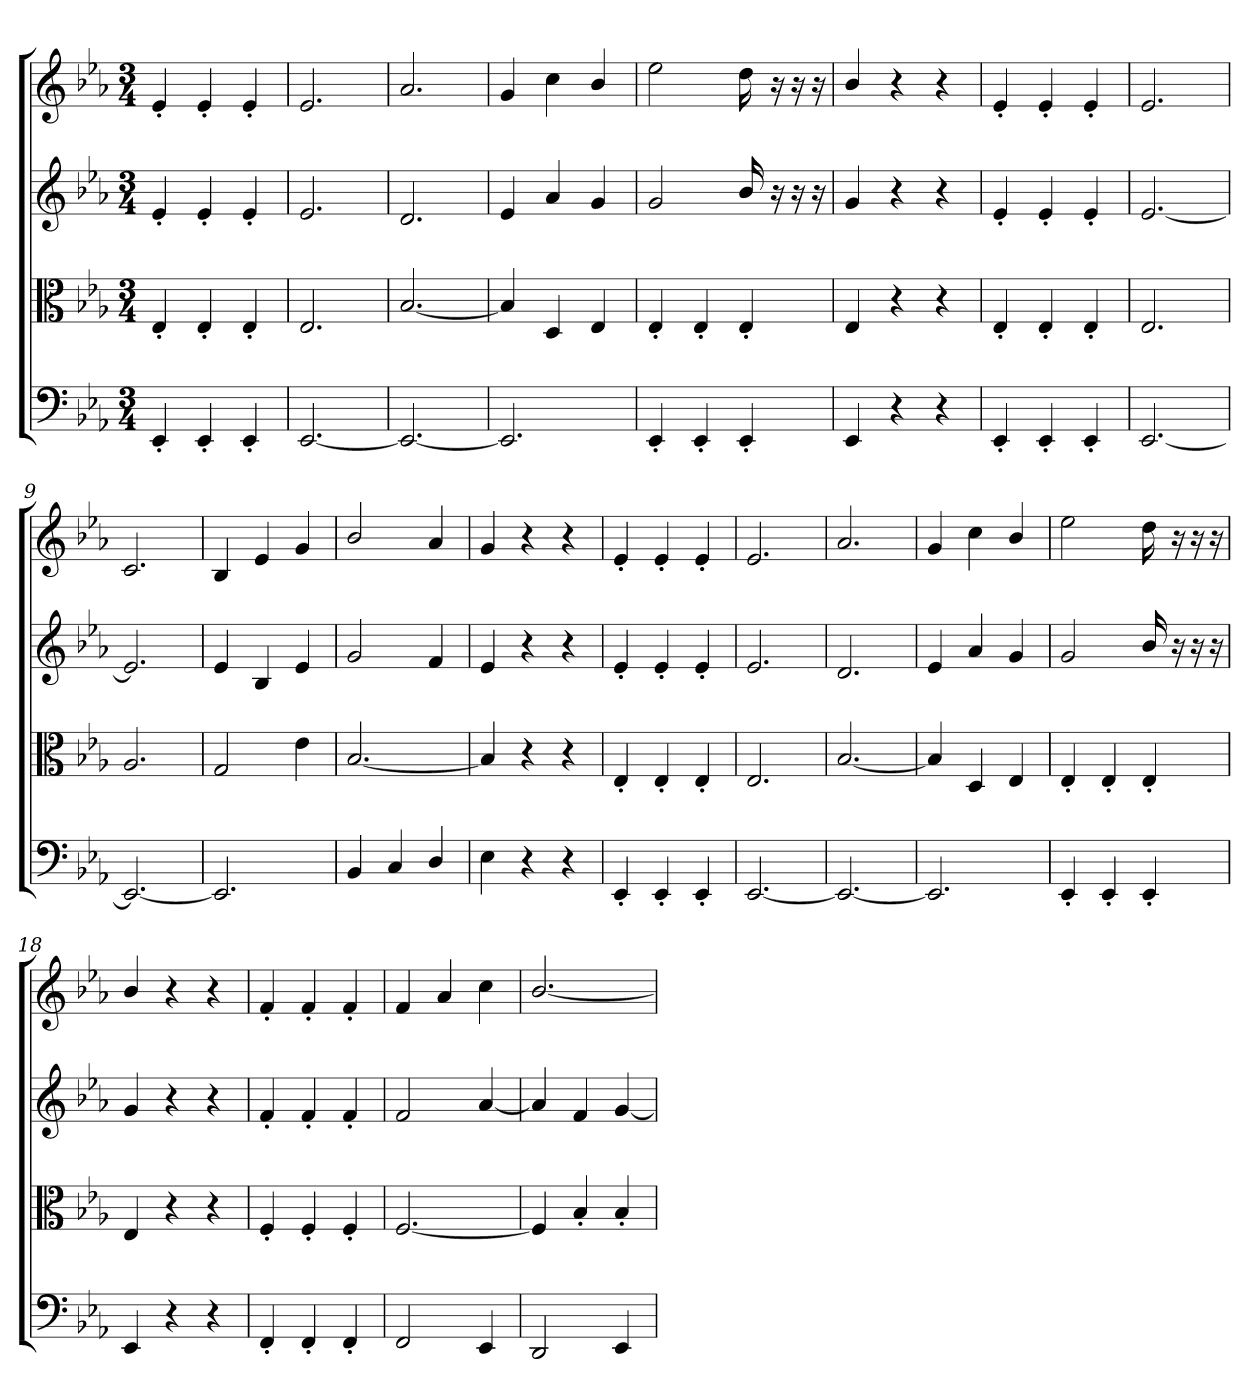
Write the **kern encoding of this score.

**kern	**kern	**kern	**kern
*part4	*part3	*part2	*part1
*staff4	*staff3	*staff2	*staff1
*clefF4	*clefC3	*clefG2	*clefG2
*k[b-e-a-]	*k[b-e-a-]	*k[b-e-a-]	*k[b-e-a-]
*E-:	*E-:	*E-:	*E-:
*M3/4	*M3/4	*M3/4	*M3/4
=	=	=	=
4EE-'/	4E-'/	4e-'/	4e-'/
4EE-'/	4E-'/	4e-'/	4e-'/
4EE-'/	4E-'/	4e-'/	4e-'/
=2	=2	=2	=2
[2.EE-/	2.E-/	2.e-/	2.e-/
=3	=3	=3	=3
2.EE-/_	[2.B-/	2.d/	2.a-/
=4	=4	=4	=4
2.EE-/]	4B-/]	4e-/	4g/
.	4D/	4a-/	4cc\
.	4E-/	4g/	4b-/
=5	=5	=5	=5
4EE-'/	4E-'/	2g/	2ee-\
4EE-'/	4E-'/	.	.
4EE-'/	4E-'/	16b-/	16dd\
.	.	16r	16r
.	.	16r	16r
.	.	16r	16r
=6	=6	=6	=6
4EE-/	4E-/	4g/	4b-/
4r	4r	4r	4r
4r	4r	4r	4r
=7	=7	=7	=7
4EE-'/	4E-'/	4e-'/	4e-'/
4EE-'/	4E-'/	4e-'/	4e-'/
4EE-'/	4E-'/	4e-'/	4e-'/
=8	=8	=8	=8
[2.EE-/	2.E-/	[2.e-/	2.e-/
=9	=9	=9	=9
2.EE-/_	2.A-/	2.e-/]	2.c/
=10	=10	=10	=10
2.EE-/]	2G/	4e-/	4B-/
.	.	4B-/	4e-/
.	4e-\	4e-/	4g/
=11	=11	=11	=11
4BB-/	[2.B-/	2g/	2b-/
4C/	.	.	.
4D/	.	4f/	4a-/
=12	=12	=12	=12
4E-\	4B-/]	4e-/	4g/
4r	4r	4r	4r
4r	4r	4r	4r
=13	=13	=13	=13
4EE-'/	4E-'/	4e-'/	4e-'/
4EE-'/	4E-'/	4e-'/	4e-'/
4EE-'/	4E-'/	4e-'/	4e-'/
=14	=14	=14	=14
[2.EE-/	2.E-/	2.e-/	2.e-/
=15	=15	=15	=15
2.EE-/_	[2.B-/	2.d/	2.a-/
=16	=16	=16	=16
2.EE-/]	4B-/]	4e-/	4g/
.	4D/	4a-/	4cc\
.	4E-/	4g/	4b-/
=17	=17	=17	=17
4EE-'/	4E-'/	2g/	2ee-\
4EE-'/	4E-'/	.	.
4EE-'/	4E-'/	16b-/	16dd\
.	.	16r	16r
.	.	16r	16r
.	.	16r	16r
=18	=18	=18	=18
4EE-/	4E-/	4g/	4b-/
4r	4r	4r	4r
4r	4r	4r	4r
=19	=19	=19	=19
4FF'/	4F'/	4f'/	4f'/
4FF'/	4F'/	4f'/	4f'/
4FF'/	4F'/	4f'/	4f'/
=20	=20	=20	=20
2FF/	[2.F/	2f/	4f/
.	.	.	4a-/
4EE-/	.	[4a-/	4cc\
=21	=21	=21	=21
2DD/	4F/]	4a-/]	[2.b-/
.	4B-'/	4f/	.
4EE-/	4B-'/	[4g/	.
=	=	=	=
*-	*-	*-	*-
